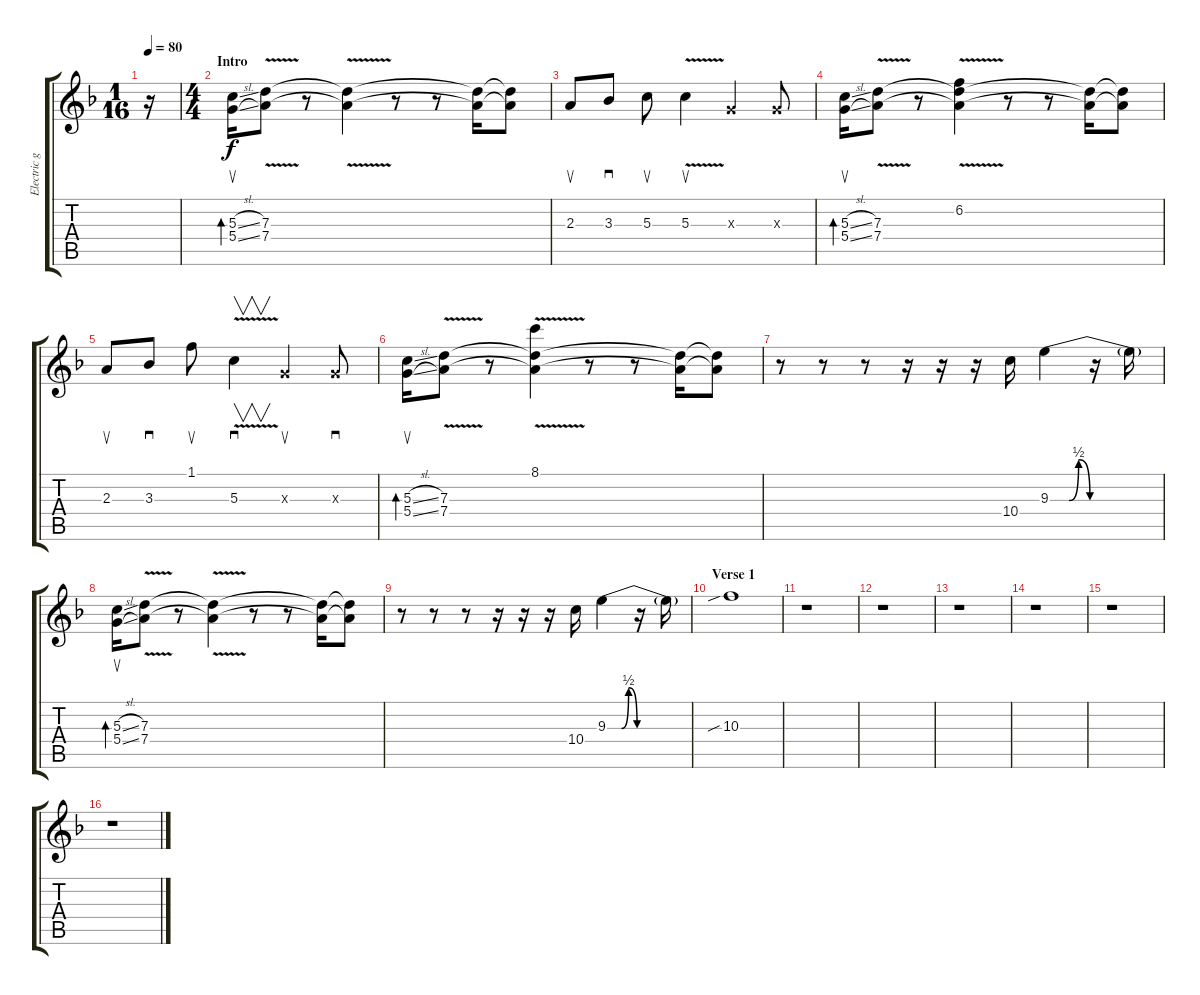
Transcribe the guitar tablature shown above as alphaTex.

\track ("Electric guitar" "Electric g") {instrument electricguitarmuted}
\staff {score tabs}
\tuning (E4 B3 G3 D3 A2 E2) {hide}
\ts (1 16)
\tempo 80
\clef g2
\ks dminor
r.16{dy f instrument electricguitarmuted} |
\ts (4 4)
\section ("" "Intro")
(5.3{sl} 5.4{sl}).16{su bd 60} (7.3{v} 7.4{v}).8 r.8 (7.3{t} 7.4{t}).4 r.8 r.8 (7.3{t} 7.4{t}).16 (7.3{t} 7.4{t}).8 |
2.3.8{su} 3.3.8{sd} 5.3.8{su} 5.3{v}.4{su} 0.3{x}.4 0.3{x}.8 |
(5.3{sl} 5.4{sl}).16{su bd 60} (7.3{v} 7.4{v}).8 r.8 (6.2{v} 7.3{t} 7.4{t}).4 r.8 r.8 (7.3{t} 7.4{t}).16 (7.3{t} 7.4{t}).8 |
2.3.8{su} 3.3.8{sd} 1.1.8{su} 5.3{v}.4{v sd} 0.3{x}.4{su} 0.3{x}.8{sd} |
(5.3{sl} 5.4{sl}).16{su bd 60} (7.3{v} 7.4{v}).8 r.8 (8.1{v} 7.3{t} 7.4{t}).4 r.8 r.8 (7.3{t} 7.4{t}).16 (7.3{t} 7.4{t}).8 |
r.8 r.8 r.8 r.16 r.16 r.16 10.4.16 9.3{be (custom 0 0 5 0 10 0 15 2 21 0 60 0)}.4 r.16 9.3{t}.16 |
(5.3{sl} 5.4{sl}).16{su bd 60} (7.3{v} 7.4{v}).8 r.8 (7.3{t} 7.4{t}).4 r.8 r.8 (7.3{t} 7.4{t}).16 (7.3{t} 7.4{t}).8 |
r.8 r.8 r.8 r.16 r.16 r.16 10.4.16 9.3{be (custom 0 0 5 0 10 0 15 2 21 0 60 0)}.4 r.16 9.3{t}.16 |
\section ("" "Verse 1")
10.3{sib}.1 |
r.1 |
r.1 |
r.1 |
r.1 |
r.1 |
r.1
